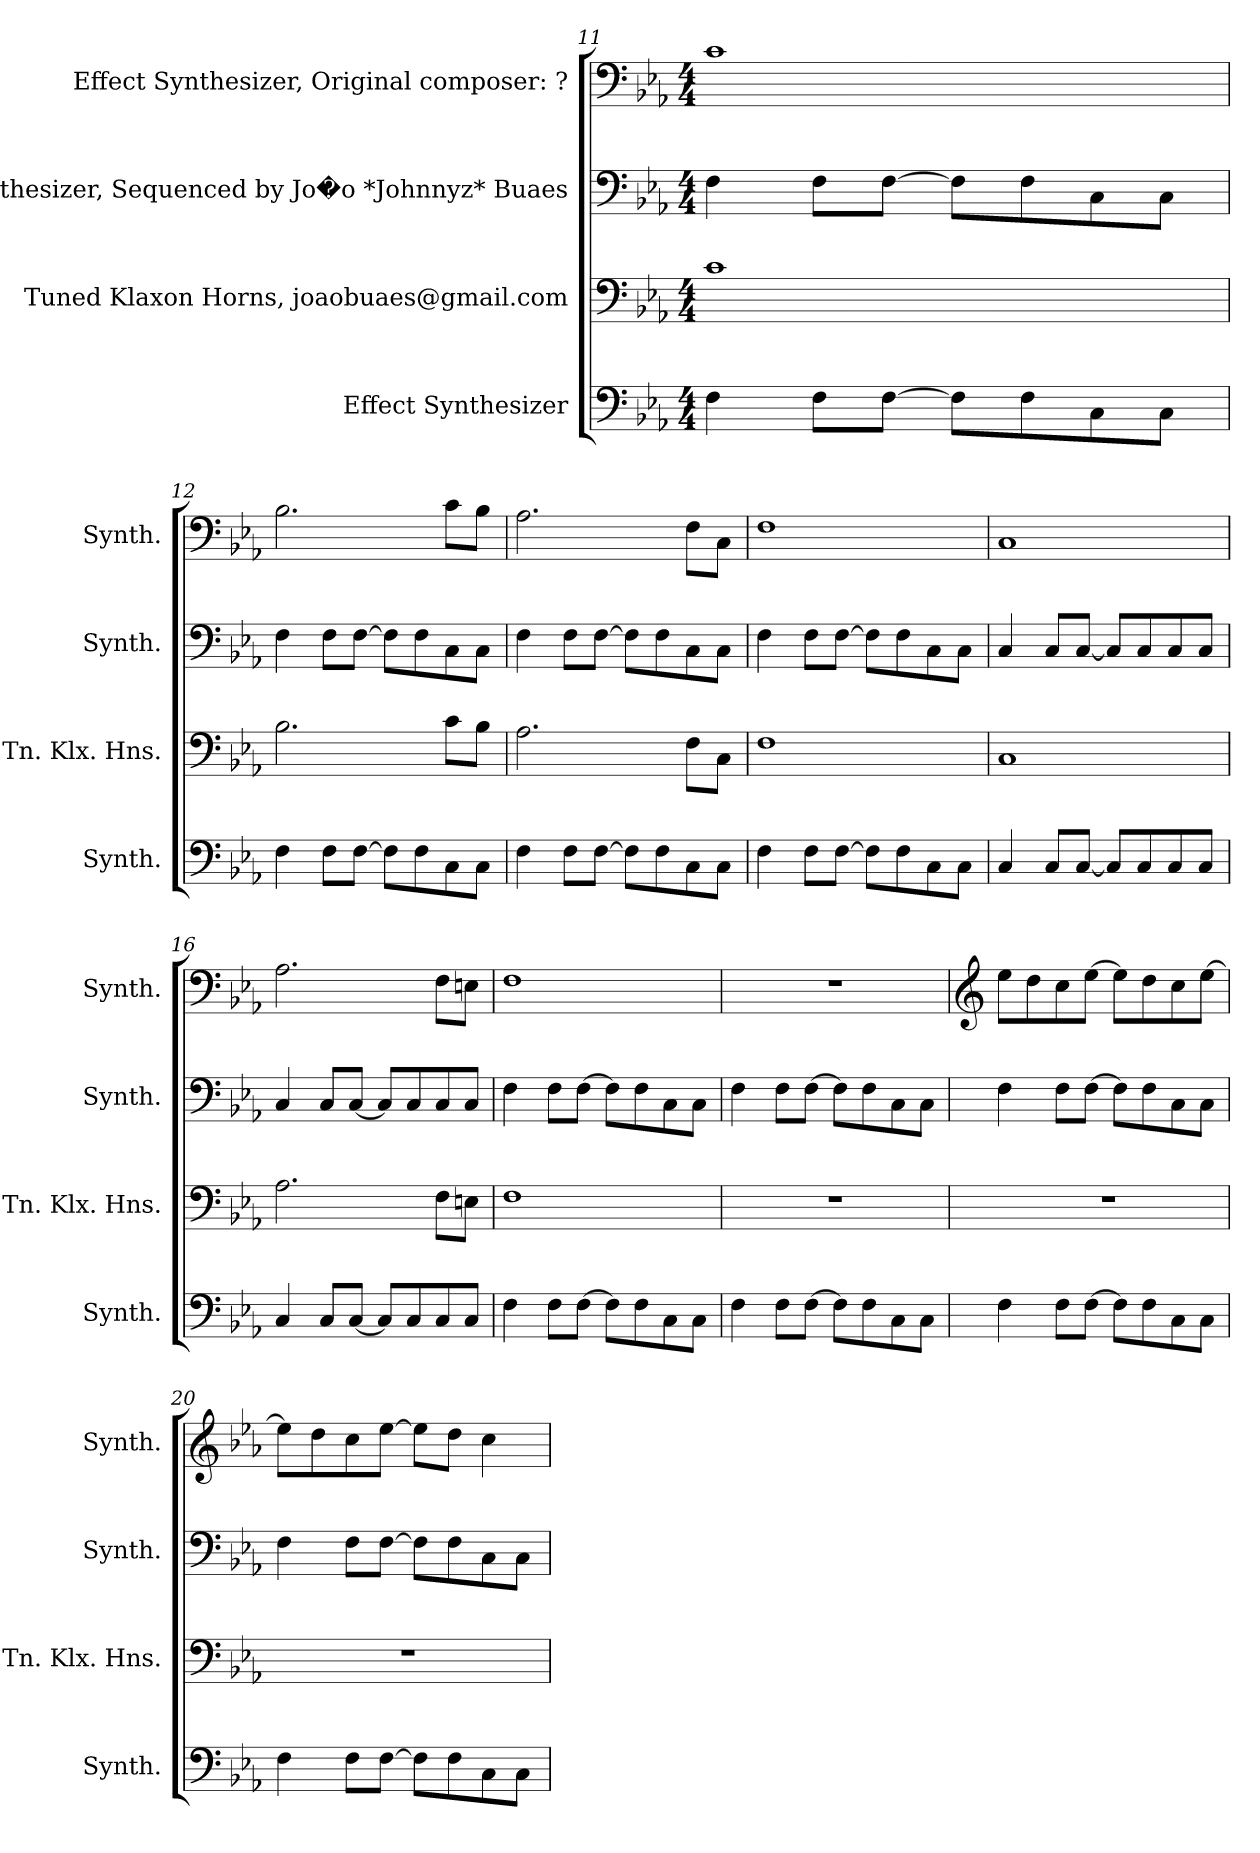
**kern	**kern	**kern	**kern
*part4	*part3	*part2	*part1
*staff4	*staff3	*staff2	*staff1
*I"Effect Synthesizer	*I"Tuned Klaxon Horns, joaobuaes@gmail.com	*I"Saw Synthesizer, Sequenced by Jo�o *Johnnyz* Buaes	*I"Effect Synthesizer, Original composer: ?
*I'Synth.	*I'Tn. Klx. Hns.	*I'Synth.	*I'Synth.
*clefF4	*clefF4	*clefF4	*clefF4
*k[b-e-a-]	*k[b-e-a-]	*k[b-e-a-]	*k[b-e-a-]
*M4/4	*M4/4	*M4/4	*M4/4
=11	=11	=11	=11
4F\	1c	4F\	1c
8F\L	.	8F\L	.
[8F\J	.	[8F\J	.
8F\L]	.	8F\L]	.
8F\	.	8F\	.
8C\	.	8C\	.
8C\J	.	8C\J	.
!!LO:PB:g=z
=12	=12	=12	=12
4F\	2.B-\	4F\	2.B-\
8F\L	.	8F\L	.
[8F\J	.	[8F\J	.
8F\L]	.	8F\L]	.
8F\	.	8F\	.
8C\	8c\L	8C\	8c\L
8C\J	8B-\J	8C\J	8B-\J
=13	=13	=13	=13
4F\	2.A-\	4F\	2.A-\
8F\L	.	8F\L	.
[8F\J	.	[8F\J	.
8F\L]	.	8F\L]	.
8F\	.	8F\	.
8C\	8F\L	8C\	8F\L
8C\J	8C\J	8C\J	8C\J
=14	=14	=14	=14
4F\	1F	4F\	1F
8F\L	.	8F\L	.
[8F\J	.	[8F\J	.
8F\L]	.	8F\L]	.
8F\	.	8F\	.
8C\	.	8C\	.
8C\J	.	8C\J	.
=15	=15	=15	=15
4C/	1C	4C/	1C
8C/L	.	8C/L	.
[8C/J	.	[8C/J	.
8C/L]	.	8C/L]	.
8C/	.	8C/	.
8C/	.	8C/	.
8C/J	.	8C/J	.
=16	=16	=16	=16
4C/	2.A-\	4C/	2.A-\
8C/L	.	8C/L	.
[8C/J	.	[8C/J	.
8C/L]	.	8C/L]	.
8C/	.	8C/	.
8C/	8F\L	8C/	8F\L
8C/J	8En\J	8C/J	8En\J
!!LO:LB:g=z
=17	=17	=17	=17
4F\	1F	4F\	1F
8F\L	.	8F\L	.
[8F\J	.	[8F\J	.
8F\L]	.	8F\L]	.
8F\	.	8F\	.
8C\	.	8C\	.
8C\J	.	8C\J	.
=18	=18	=18	=18
4F\	1r	4F\	1r
8F\L	.	8F\L	.
[8F\J	.	[8F\J	.
8F\L]	.	8F\L]	.
8F\	.	8F\	.
8C\	.	8C\	.
8C\J	.	8C\J	.
=19	=19	=19	=19
*	*	*	*clefG2
4F\	1r	4F\	8ee-\L
.	.	.	8dd\
8F\L	.	8F\L	8cc\
[8F\J	.	[8F\J	[8ee-\J
8F\L]	.	8F\L]	8ee-\L]
8F\	.	8F\	8dd\
8C\	.	8C\	8cc\
8C\J	.	8C\J	[8ee-\J
=20	=20	=20	=20
4F\	1r	4F\	8ee-\L]
.	.	.	8dd\
8F\L	.	8F\L	8cc\
[8F\J	.	[8F\J	[8ee-\J
8F\L]	.	8F\L]	8ee-\L]
8F\	.	8F\	8dd\J
8C\	.	8C\	4cc\
8C\J	.	8C\J	.
=	=	=	=
*-	*-	*-	*-
